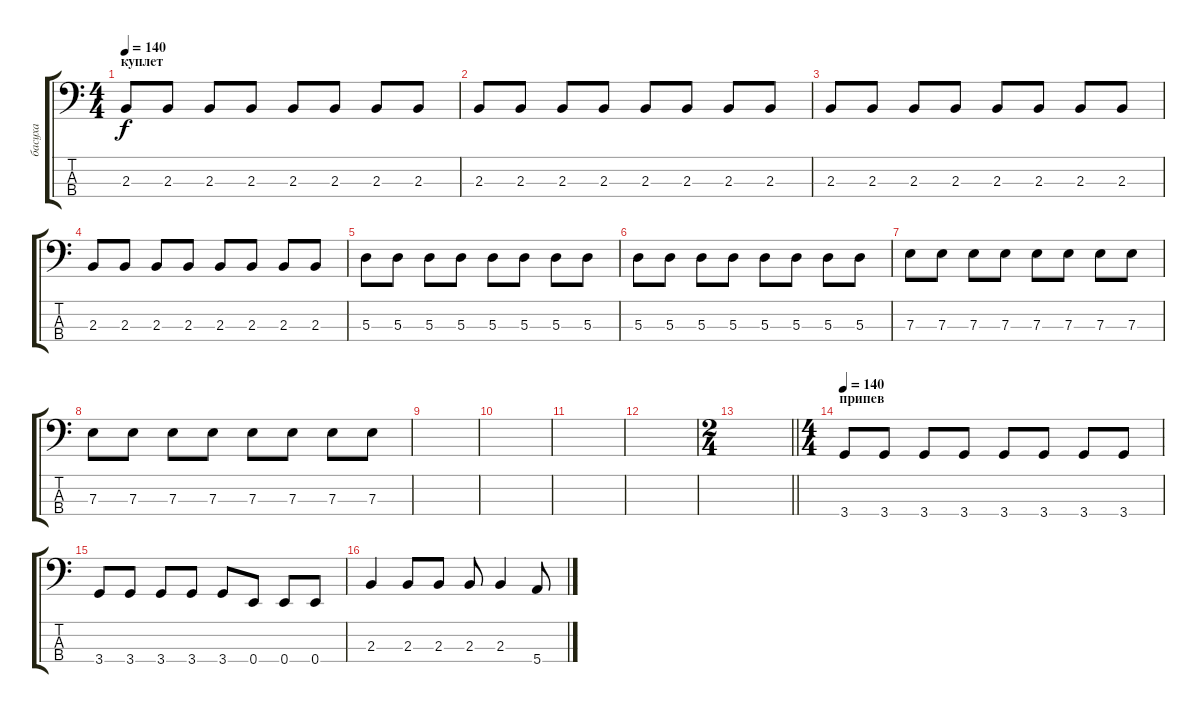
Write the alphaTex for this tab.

\track ("басуха" "басуха") {instrument electricbassfinger}
\staff {score tabs}
\tuning (G2 D2 A1 E1) {hide}
\ts (4 4)
\section ("" "куплет")
\tempo 140
\clef f4
\ks c
2.3.8{dy f} 2.3.8 2.3.8 2.3.8 2.3.8 2.3.8 2.3.8 2.3.8 |
2.3.8 2.3.8 2.3.8 2.3.8 2.3.8 2.3.8 2.3.8 2.3.8 |
2.3.8 2.3.8 2.3.8 2.3.8 2.3.8 2.3.8 2.3.8 2.3.8 |
2.3.8 2.3.8 2.3.8 2.3.8 2.3.8 2.3.8 2.3.8 2.3.8 |
5.3.8 5.3.8 5.3.8 5.3.8 5.3.8 5.3.8 5.3.8 5.3.8 |
5.3.8 5.3.8 5.3.8 5.3.8 5.3.8 5.3.8 5.3.8 5.3.8 |
7.3.8 7.3.8 7.3.8 7.3.8 7.3.8 7.3.8 7.3.8 7.3.8 |
7.3.8 7.3.8 7.3.8 7.3.8 7.3.8 7.3.8 7.3.8 7.3.8 |
|
|
|
|
\ts (2 4)
\barLineRight lightlight
|
\ts (4 4)
\section ("" "припев")
\tempo 140
3.4.8 3.4.8 3.4.8 3.4.8 3.4.8 3.4.8 3.4.8 3.4.8 |
3.4.8 3.4.8 3.4.8 3.4.8 3.4.8 0.4.8 0.4.8 0.4.8 |
2.3.4 2.3.8 2.3.8 2.3.8 2.3.4 5.4.8
